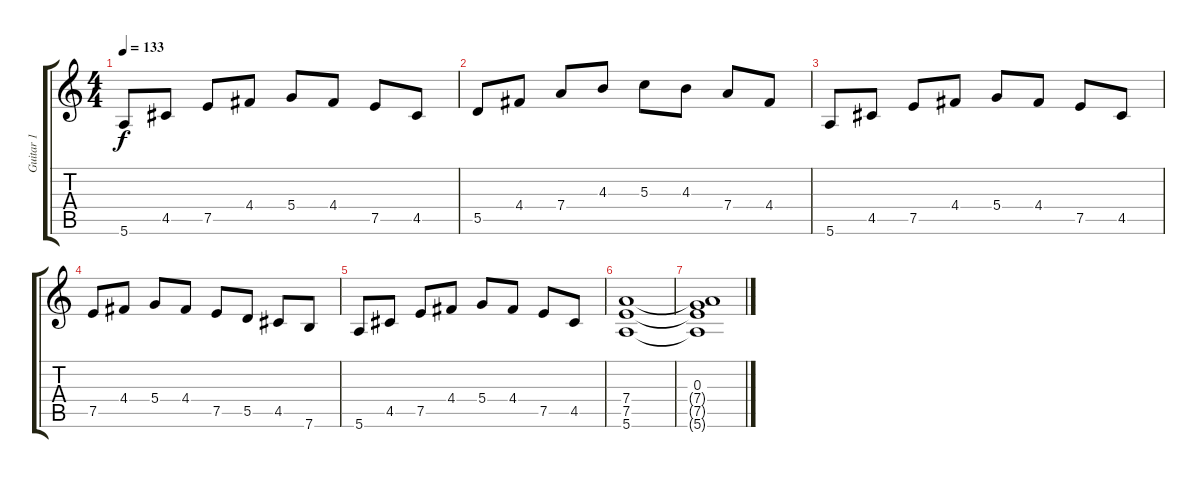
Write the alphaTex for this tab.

\track ("Guitar 1" "Guitar 1") {instrument electricguitarjazz}
\staff {score tabs}
\tuning (E4 B3 G3 D3 A2 E2) {hide}
\ts (4 4)
\tempo 133
\clef g2
\ks c
5.6.8{dy f} 4.5.8 7.5.8 4.4.8 5.4.8 4.4.8 7.5.8 4.5.8 |
5.5.8 4.4.8 7.4.8 4.3.8 5.3.8 4.3.8 7.4.8 4.4.8 |
5.6.8 4.5.8 7.5.8 4.4.8 5.4.8 4.4.8 7.5.8 4.5.8 |
7.5.8 4.4.8 5.4.8 4.4.8 7.5.8 5.5.8 4.5.8 7.6.8 |
5.6.8 4.5.8 7.5.8 4.4.8 5.4.8 4.4.8 7.5.8 4.5.8 |
(7.4 7.5 5.6).1 |
(0.3 7.4{t} 7.5{t} 5.6{t}).1
